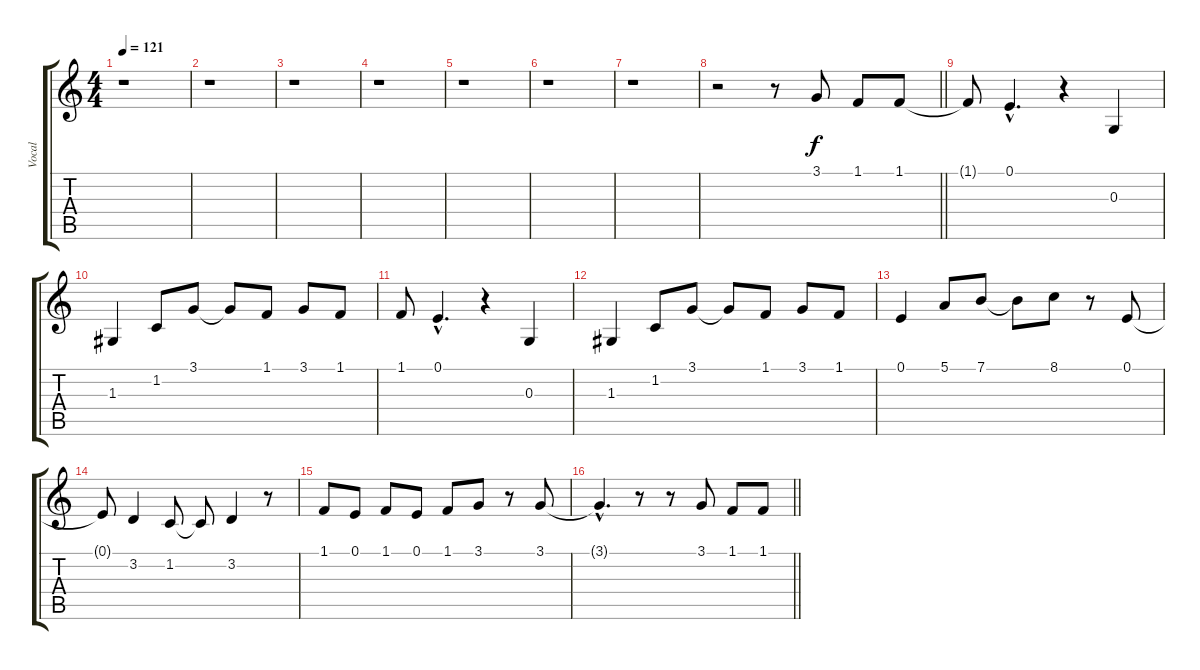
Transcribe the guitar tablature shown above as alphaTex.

\track ("Vocal" "Vocal") {instrument voiceoohs}
\staff {score tabs}
\tuning (E4 B3 G3 D3 A2 E2) {hide}
\ts (4 4)
\tempo 121
\clef g2
\ks c
r.1{dy f instrument voiceoohs} |
r.1 |
r.1 |
r.1 |
r.1 |
r.1 |
r.1 |
\barLineRight lightlight
r.2 r.8 3.1.8 1.1.8 1.1.8 |
1.1{t}.8 0.1{hac}.4{d} r.4 0.3.4 |
1.3.4 1.2.8 3.1.8 3.1{t}.8 1.1.8 3.1.8 1.1.8 |
1.1.8 0.1{hac}.4{d} r.4 0.3.4 |
1.3.4 1.2.8 3.1.8 3.1{t}.8 1.1.8 3.1.8 1.1.8 |
0.1.4 5.1.8 7.1.8 7.1{t}.8 8.1.8 r.8 0.1.8 |
0.1{t}.8 3.2.4 1.2.8 1.2{t}.8 3.2.4 r.8 |
1.1.8 0.1.8 1.1.8 0.1.8 1.1.8 3.1.8 r.8 3.1.8 |
\barLineRight lightlight
3.1{hac t}.4{d} r.8 r.8 3.1.8 1.1.8 1.1.8
